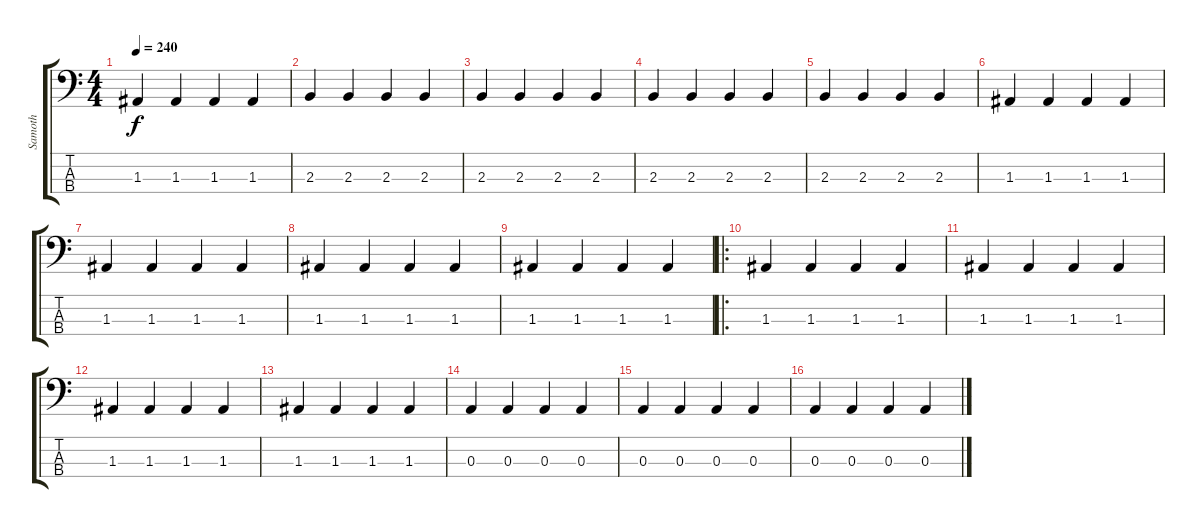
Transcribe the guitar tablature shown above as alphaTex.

\track ("Samoth" "Samoth") {instrument electricbassfinger}
\staff {score tabs}
\tuning (G2 D2 A1 E1) {hide}
\ts (4 4)
\tempo 240
\clef f4
\ks c
1.3.4{dy f} 1.3.4 1.3.4 1.3.4 |
2.3.4 2.3.4 2.3.4 2.3.4 |
2.3.4 2.3.4 2.3.4 2.3.4 |
2.3.4 2.3.4 2.3.4 2.3.4 |
2.3.4 2.3.4 2.3.4 2.3.4 |
1.3.4 1.3.4 1.3.4 1.3.4 |
1.3.4 1.3.4 1.3.4 1.3.4 |
1.3.4 1.3.4 1.3.4 1.3.4 |
1.3.4 1.3.4 1.3.4 1.3.4 |
\ro
1.3.4 1.3.4 1.3.4 1.3.4 |
1.3.4 1.3.4 1.3.4 1.3.4 |
1.3.4 1.3.4 1.3.4 1.3.4 |
1.3.4 1.3.4 1.3.4 1.3.4 |
0.3.4 0.3.4 0.3.4 0.3.4 |
0.3.4 0.3.4 0.3.4 0.3.4 |
0.3.4 0.3.4 0.3.4 0.3.4
